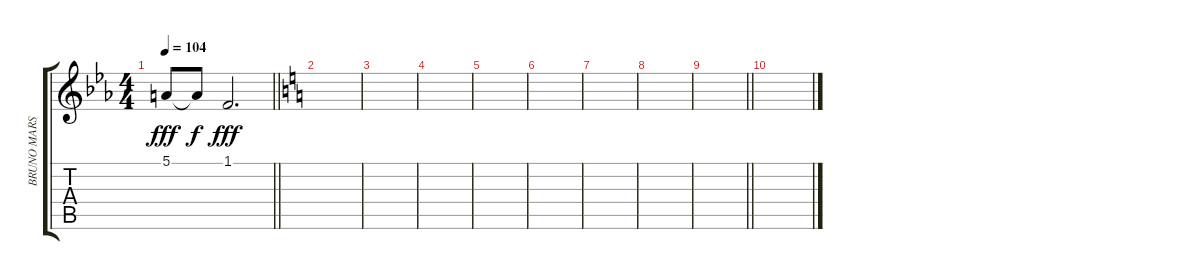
\track ("BRUNO MARS" "BRUNO MARS") {instrument synthvoice}
\staff {score tabs}
\tuning (E4 B3 G3 D3 A2 E2) {hide}
\ts (4 4)
\tempo 104
\clef g2
\barLineRight lightlight
\ks eb
5.1.8{dy fff} 5.1{t}.8{dy f} 1.1.2{d dy fff} |
\section ("" "")
\ks c
|
|
|
|
|
|
|
\barLineRight lightlight
|
\section ("" "")
